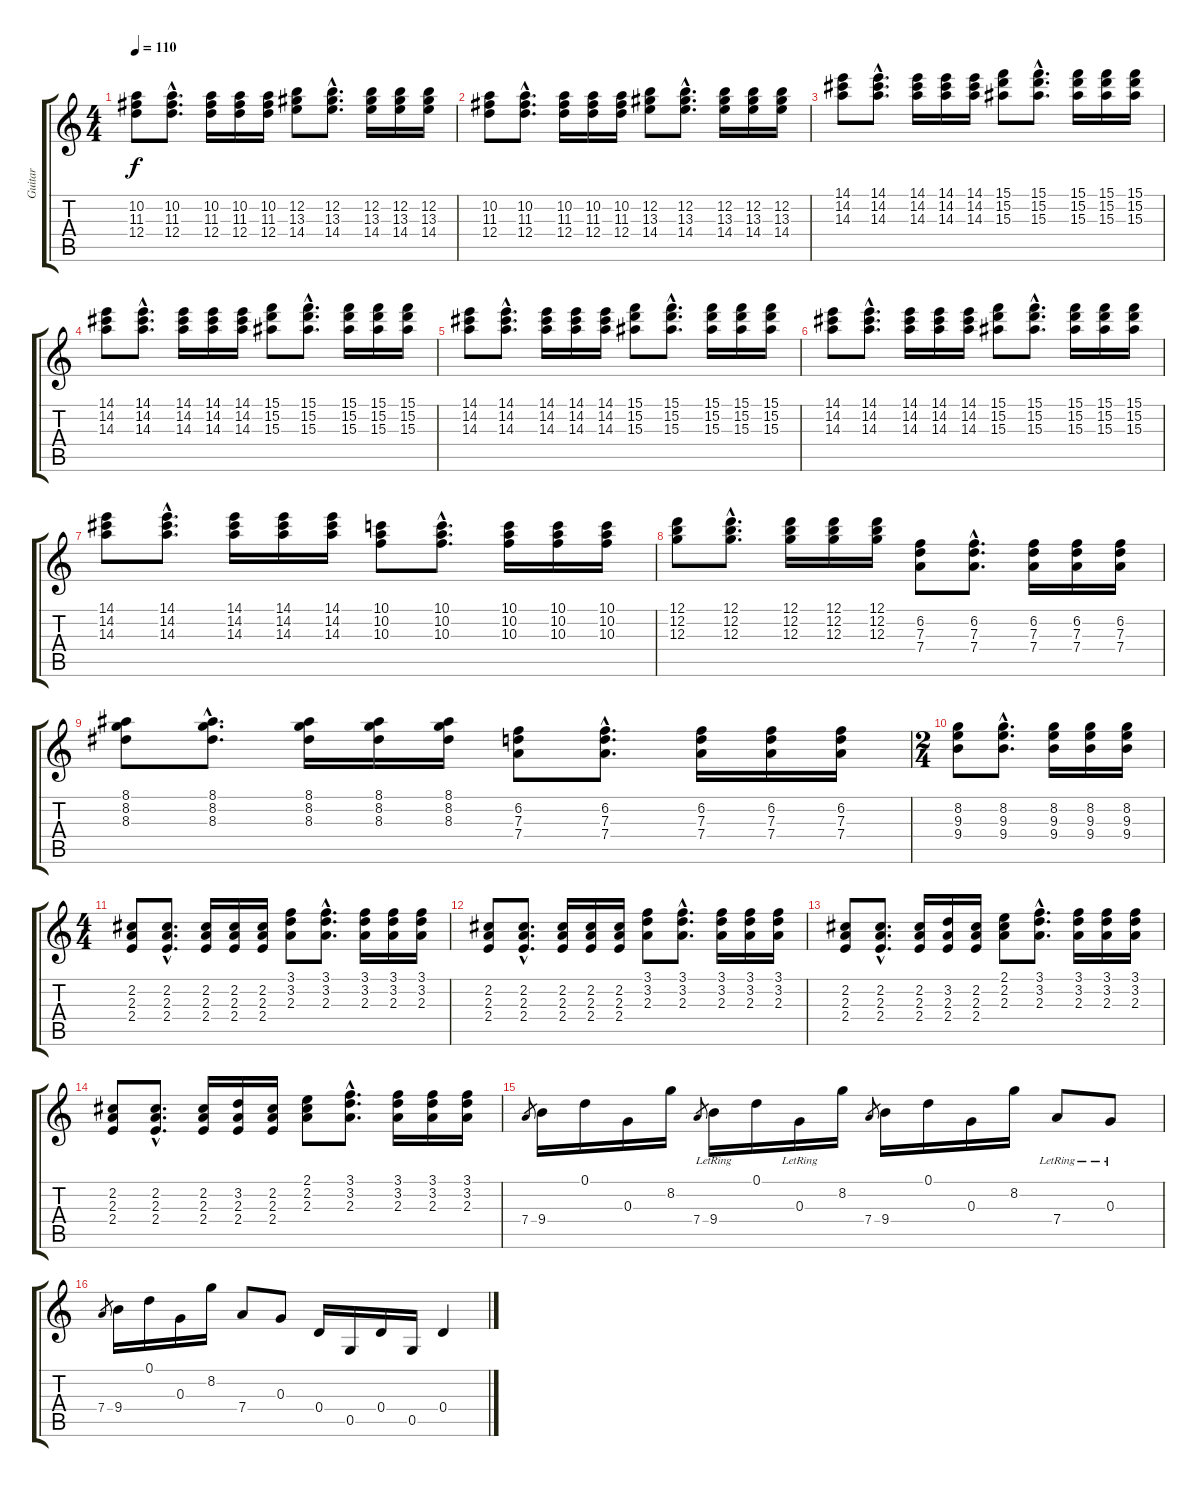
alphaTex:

\track ("Guitar" "Guitar") {instrument acousticguitarsteel}
\staff {score tabs}
\tuning (D4 B3 G3 D3 G2 D2) {hide}
\ts (4 4)
\tempo 110
\clef g2
\ks c
(10.2 11.3 12.4).8{dy f} (10.2{hac} 11.3{hac} 12.4{hac}).8{d} (10.2 11.3 12.4).16 (10.2 11.3 12.4).16 (10.2 11.3 12.4).16 (12.2 13.3 14.4).8 (12.2{hac} 13.3{hac} 14.4{hac}).8{d} (12.2 13.3 14.4).16 (12.2 13.3 14.4).16 (12.2 13.3 14.4).16 |
(10.2 11.3 12.4).8 (10.2{hac} 11.3{hac} 12.4{hac}).8{d} (10.2 11.3 12.4).16 (10.2 11.3 12.4).16 (10.2 11.3 12.4).16 (12.2 13.3 14.4).8 (12.2{hac} 13.3{hac} 14.4{hac}).8{d} (12.2 13.3 14.4).16 (12.2 13.3 14.4).16 (12.2 13.3 14.4).16 |
(14.1 14.2 14.3).8 (14.1{hac} 14.2{hac} 14.3{hac}).8{d} (14.1 14.2 14.3).16 (14.1 14.2 14.3).16 (14.1 14.2 14.3).16 (15.1 15.2 15.3).8 (15.1{hac} 15.2{hac} 15.3{hac}).8{d} (15.1 15.2 15.3).16 (15.1 15.2 15.3).16 (15.1 15.2 15.3).16 |
(14.1 14.2 14.3).8 (14.1{hac} 14.2{hac} 14.3{hac}).8{d} (14.1 14.2 14.3).16 (14.1 14.2 14.3).16 (14.1 14.2 14.3).16 (15.1 15.2 15.3).8 (15.1{hac} 15.2{hac} 15.3{hac}).8{d} (15.1 15.2 15.3).16 (15.1 15.2 15.3).16 (15.1 15.2 15.3).16 |
(14.1 14.2 14.3).8 (14.1{hac} 14.2{hac} 14.3{hac}).8{d} (14.1 14.2 14.3).16 (14.1 14.2 14.3).16 (14.1 14.2 14.3).16 (15.1 15.2 15.3).8 (15.1{hac} 15.2{hac} 15.3{hac}).8{d} (15.1 15.2 15.3).16 (15.1 15.2 15.3).16 (15.1 15.2 15.3).16 |
(14.1 14.2 14.3).8 (14.1{hac} 14.2{hac} 14.3{hac}).8{d} (14.1 14.2 14.3).16 (14.1 14.2 14.3).16 (14.1 14.2 14.3).16 (15.1 15.2 15.3).8 (15.1{hac} 15.2{hac} 15.3{hac}).8{d} (15.1 15.2 15.3).16 (15.1 15.2 15.3).16 (15.1 15.2 15.3).16 |
(14.1 14.2 14.3).8 (14.1{hac} 14.2{hac} 14.3{hac}).8{d} (14.1 14.2 14.3).16 (14.1 14.2 14.3).16 (14.1 14.2 14.3).16 (10.1 10.2 10.3).8 (10.1{hac} 10.2{hac} 10.3{hac}).8{d} (10.1 10.2 10.3).16 (10.1 10.2 10.3).16 (10.1 10.2 10.3).16 |
(12.1 12.2 12.3).8 (12.1{hac} 12.2{hac} 12.3{hac}).8{d} (12.1 12.2 12.3).16 (12.1 12.2 12.3).16 (12.1 12.2 12.3).16 (6.2 7.3 7.4).8 (6.2{hac} 7.3{hac} 7.4{hac}).8{d} (6.2 7.3 7.4).16 (6.2 7.3 7.4).16 (6.2 7.3 7.4).16 |
(8.1 8.2 8.3).8 (8.1{hac} 8.2{hac} 8.3{hac}).8{d} (8.1 8.2 8.3).16 (8.1 8.2 8.3).16 (8.1 8.2 8.3).16 (6.2 7.3 7.4).8 (6.2{hac} 7.3{hac} 7.4{hac}).8{d} (6.2 7.3 7.4).16 (6.2 7.3 7.4).16 (6.2 7.3 7.4).16 |
\ts (2 4)
(8.2 9.3 9.4).8 (8.2{hac} 9.3{hac} 9.4{hac}).8{d} (8.2 9.3 9.4).16 (8.2 9.3 9.4).16 (8.2 9.3 9.4).16 |
\ts (4 4)
(2.2 2.3 2.4).8 (2.2{hac} 2.3{hac} 2.4{hac}).8{d} (2.2 2.3 2.4).16 (2.2 2.3 2.4).16 (2.2 2.3 2.4).16 (3.1 3.2 2.3).8 (3.1{hac} 3.2{hac} 2.3{hac}).8{d} (3.1 3.2 2.3).16 (3.1 3.2 2.3).16 (3.1 3.2 2.3).16 |
(2.2 2.3 2.4).8 (2.2{hac} 2.3{hac} 2.4{hac}).8{d} (2.2 2.3 2.4).16 (2.2 2.3 2.4).16 (2.2 2.3 2.4).16 (3.1 3.2 2.3).8 (3.1{hac} 3.2{hac} 2.3{hac}).8{d} (3.1 3.2 2.3).16 (3.1 3.2 2.3).16 (3.1 3.2 2.3).16 |
(2.2 2.3 2.4).8 (2.2{hac} 2.3{hac} 2.4{hac}).8{d} (2.2 2.3 2.4).16 (3.2 2.3 2.4).16 (2.2 2.3 2.4).16 (2.1 2.2 2.3).8 (3.1{hac} 3.2{hac} 2.3{hac}).8{d} (3.1 3.2 2.3).16 (3.1 3.2 2.3).16 (3.1 3.2 2.3).16 |
(2.2 2.3 2.4).8 (2.2{hac} 2.3{hac} 2.4{hac}).8{d} (2.2 2.3 2.4).16 (3.2 2.3 2.4).16 (2.2 2.3 2.4).16 (2.1 2.2 2.3).8 (3.1{hac} 3.2{hac} 2.3{hac}).8{d} (3.1 3.2 2.3).16 (3.1 3.2 2.3).16 (3.1 3.2 2.3).16 |
7.4.8{gr} 9.4.16 0.1.16 0.3.16 8.2.16 7.4.8{gr} 9.4{lr}.16 0.1.16 0.3{lr}.16 8.2.16 7.4.8{gr} 9.4.16 0.1.16 0.3.16 8.2.16 7.4{lr}.8 0.3{lr}.8 |
7.4.8{gr} 9.4.16 0.1.16 0.3.16 8.2.16 7.4.8 0.3.8 0.4.16 0.5.16 0.4.16 0.5.16 0.4.4
